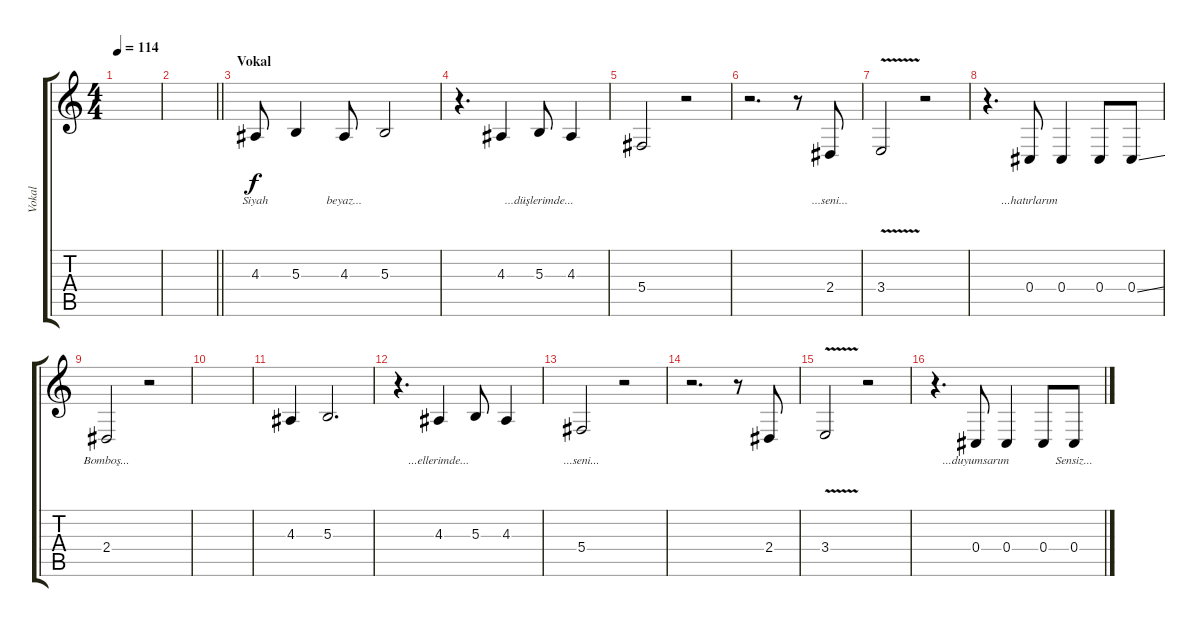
\track ("Vokal" "Vokal") {instrument voiceoohs}
\staff {score tabs}
\tuning (Eb4 Bb3 Gb3 Db3 Ab2 Eb2) {hide}
\ts (4 4)
\tempo 114
\clef g2
\ks c
|
\barLineRight lightlight
|
\section ("" "Vokal")
4.3.8{lyrics (0 "Siyah") lyrics (1 "") lyrics (2 "") lyrics (3 "") lyrics (4 "")} 5.3.4{lyrics (0 "") lyrics (1 "") lyrics (2 "") lyrics (3 "") lyrics (4 "")} 4.3.8{lyrics (0 "beyaz...") lyrics (1 "") lyrics (2 "") lyrics (3 "") lyrics (4 "")} 5.3.2{lyrics (0 "") lyrics (1 "") lyrics (2 "") lyrics (3 "") lyrics (4 "")} |
r.4{d} 4.3.4{lyrics (0 "") lyrics (1 "") lyrics (2 "") lyrics (3 "") lyrics (4 "")} 5.3.8{lyrics (0 "...düşlerimde...") lyrics (1 "") lyrics (2 "") lyrics (3 "") lyrics (4 "")} 4.3.4{lyrics (0 "") lyrics (1 "") lyrics (2 "") lyrics (3 "") lyrics (4 "")} |
5.4.2{lyrics (0 "") lyrics (1 "") lyrics (2 "") lyrics (3 "") lyrics (4 "")} r.2 |
r.2{d} r.8 2.4.8{lyrics (0 "...seni...") lyrics (1 "") lyrics (2 "") lyrics (3 "") lyrics (4 "")} |
3.4{v}.2{lyrics (0 "") lyrics (1 "") lyrics (2 "") lyrics (3 "") lyrics (4 "")} r.2 |
r.4{d} 0.4.8{lyrics (0 "...hatırlarım") lyrics (1 "") lyrics (2 "") lyrics (3 "") lyrics (4 "")} 0.4.4{lyrics (0 "") lyrics (1 "") lyrics (2 "") lyrics (3 "") lyrics (4 "")} 0.4.8{lyrics (0 "") lyrics (1 "") lyrics (2 "") lyrics (3 "") lyrics (4 "")} 0.4{ss}.8{lyrics (0 "") lyrics (1 "") lyrics (2 "") lyrics (3 "") lyrics (4 "")} |
2.4.2{lyrics (0 "Bomboş...") lyrics (1 "") lyrics (2 "") lyrics (3 "") lyrics (4 "")} r.2 |
|
4.3.4{lyrics (0 "") lyrics (1 "") lyrics (2 "") lyrics (3 "") lyrics (4 "")} 5.3.2{d lyrics (0 "") lyrics (1 "") lyrics (2 "") lyrics (3 "") lyrics (4 "")} |
r.4{d} 4.3.4{lyrics (0 "...ellerimde...") lyrics (1 "") lyrics (2 "") lyrics (3 "") lyrics (4 "")} 5.3.8{lyrics (0 "") lyrics (1 "") lyrics (2 "") lyrics (3 "") lyrics (4 "")} 4.3.4{lyrics (0 "") lyrics (1 "") lyrics (2 "") lyrics (3 "") lyrics (4 "")} |
5.4.2{lyrics (0 "...seni...") lyrics (1 "") lyrics (2 "") lyrics (3 "") lyrics (4 "")} r.2 |
r.2{d} r.8 2.4.8{lyrics (0 "") lyrics (1 "") lyrics (2 "") lyrics (3 "") lyrics (4 "")} |
3.4{v}.2{lyrics (0 "") lyrics (1 "") lyrics (2 "") lyrics (3 "") lyrics (4 "")} r.2 |
r.4{d} 0.4.8{lyrics (0 "...duyumsarım") lyrics (1 "") lyrics (2 "") lyrics (3 "") lyrics (4 "")} 0.4.4{lyrics (0 "") lyrics (1 "") lyrics (2 "") lyrics (3 "") lyrics (4 "")} 0.4.8{lyrics (0 "") lyrics (1 "") lyrics (2 "") lyrics (3 "") lyrics (4 "")} 0.4{ss}.8{lyrics (0 "Sensiz...") lyrics (1 "") lyrics (2 "") lyrics (3 "") lyrics (4 "")}
